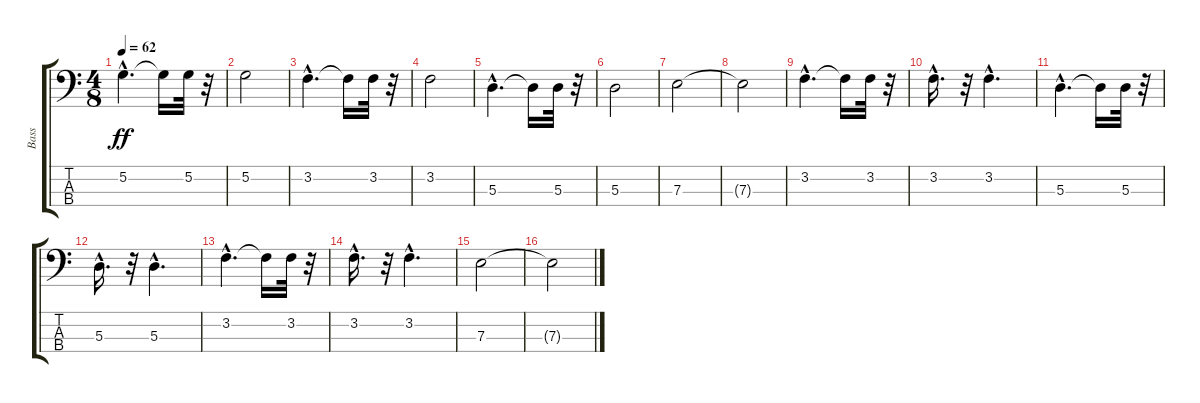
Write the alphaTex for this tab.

\track ("Bass" "Bass") {instrument electricbasspick}
\staff {score tabs}
\tuning (G2 D2 A1 E1) {hide}
\ts (4 8)
\tempo 62
\clef f4
\ks c
5.2{hac}.4{d dy ff} 5.2{t}.16 5.2.32 r.32 |
5.2.2 |
3.2{hac}.4{d} 3.2{t}.16 3.2.32 r.32 |
3.2.2 |
5.3{hac}.4{d} 5.3{t}.16 5.3.32 r.32 |
5.3.2 |
7.3.2 |
7.3{t}.2 |
3.2{hac}.4{d} 3.2{t}.16 3.2.32 r.32 |
3.2{hac}.16{d} r.32 3.2{hac}.4{d} |
5.3{hac}.4{d} 5.3{t}.16 5.3.32 r.32 |
5.3{hac}.16{d} r.32 5.3{hac}.4{d} |
3.2{hac}.4{d} 3.2{t}.16 3.2.32 r.32 |
3.2{hac}.16{d} r.32 3.2{hac}.4{d} |
7.3.2 |
7.3{t}.2
